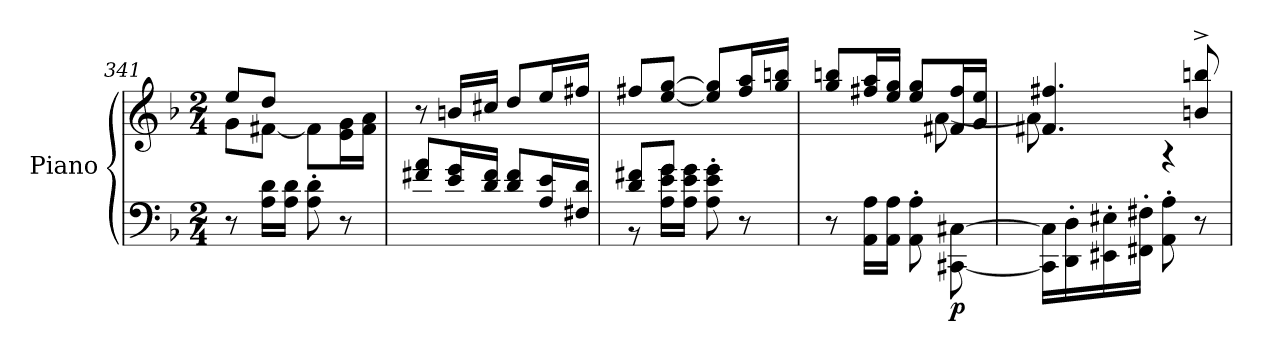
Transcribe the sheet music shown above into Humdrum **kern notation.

**kern	**kern	**dynam
*part1	*part1	*part1
*staff2	*staff1	*staff1/2
*I"Piano	*	*
*I'Pno	*	*
*clefF4	*clefG2	*
*k[b-]	*k[b-]	*
*M2/4	*M2/4	*
=341	=341	=341
*	*^	*
8r	8ee/L	8g\L	.
16A\ 16d\LL	8dd/J	[8f#X\J	.
16A\ 16d\JJ	.	.	.
8A\' 8d\'	4ryy	8f#\L]	.
8r	.	16e\ 16g\L	.
.	.	16f#\ 16a\JJ	.
*	*v	*v	*
!!LO:LB:g=z
=342	=342	=342
8f#X/ 8a/L	8r	.
16e/ 16g/L	16bn/LL	.
16d/ 16f#/JJ	16cc#X/JJ	.
8d/ 8f#/L	8dd/L	.
16A/ 16e/L	16ee/L	.
16F#X/ 16d/JJ	16ff#X/JJ	.
=343	=343	=343
*^	*	*
8d/ 8f#X/L	8r	8ff#X/L	.
8g/J	16A\ 16e\ 16g\LL	[8ee/ [8gg/J	.
.	16A\ 16e\ 16g\JJ	.	.
4ryy	8A\' 8e\' 8g\'	8ee/] 8gg/]L	.
.	8r	16ff#/ 16aa/L	.
.	.	16gg/ 16bbn/JJ	.
*v	*v	*	*
=344	=344	=344
*	*^	*
8r	8gg/ 8bbn/L	4.ryy	.
16AA\ 16A\LL	16ff#X/ 16aa/L	.	.
16AA\ 16A\JJ	16ee/ 16gg/JJ	.	.
8AA\' 8A\'	8ee/ 8gg/L	.	.
!	!	!	!LO:DY:b=2
[8CC#X\ [8C#X\	16f#X/ 16ff#/L	[8a\	p
.	16g/ 16ee/JJ	.	.
=345	=345	=345	=345
16CC#\] 16C#\]LL	4.f#X/ 4.ff#X/	8a\]	.
16DD\' 16D\'	.	.	.
16EE#X\' 16E#X\'	.	8ryy	.
16FF#X\' 16F#X\'JJ	.	.	.
8AA\' 8A\'	.	4r	.
8r	8bn/^ 8bbn/^	.	.
*	*v	*v	*
=	=	=
*-	*-	*-
